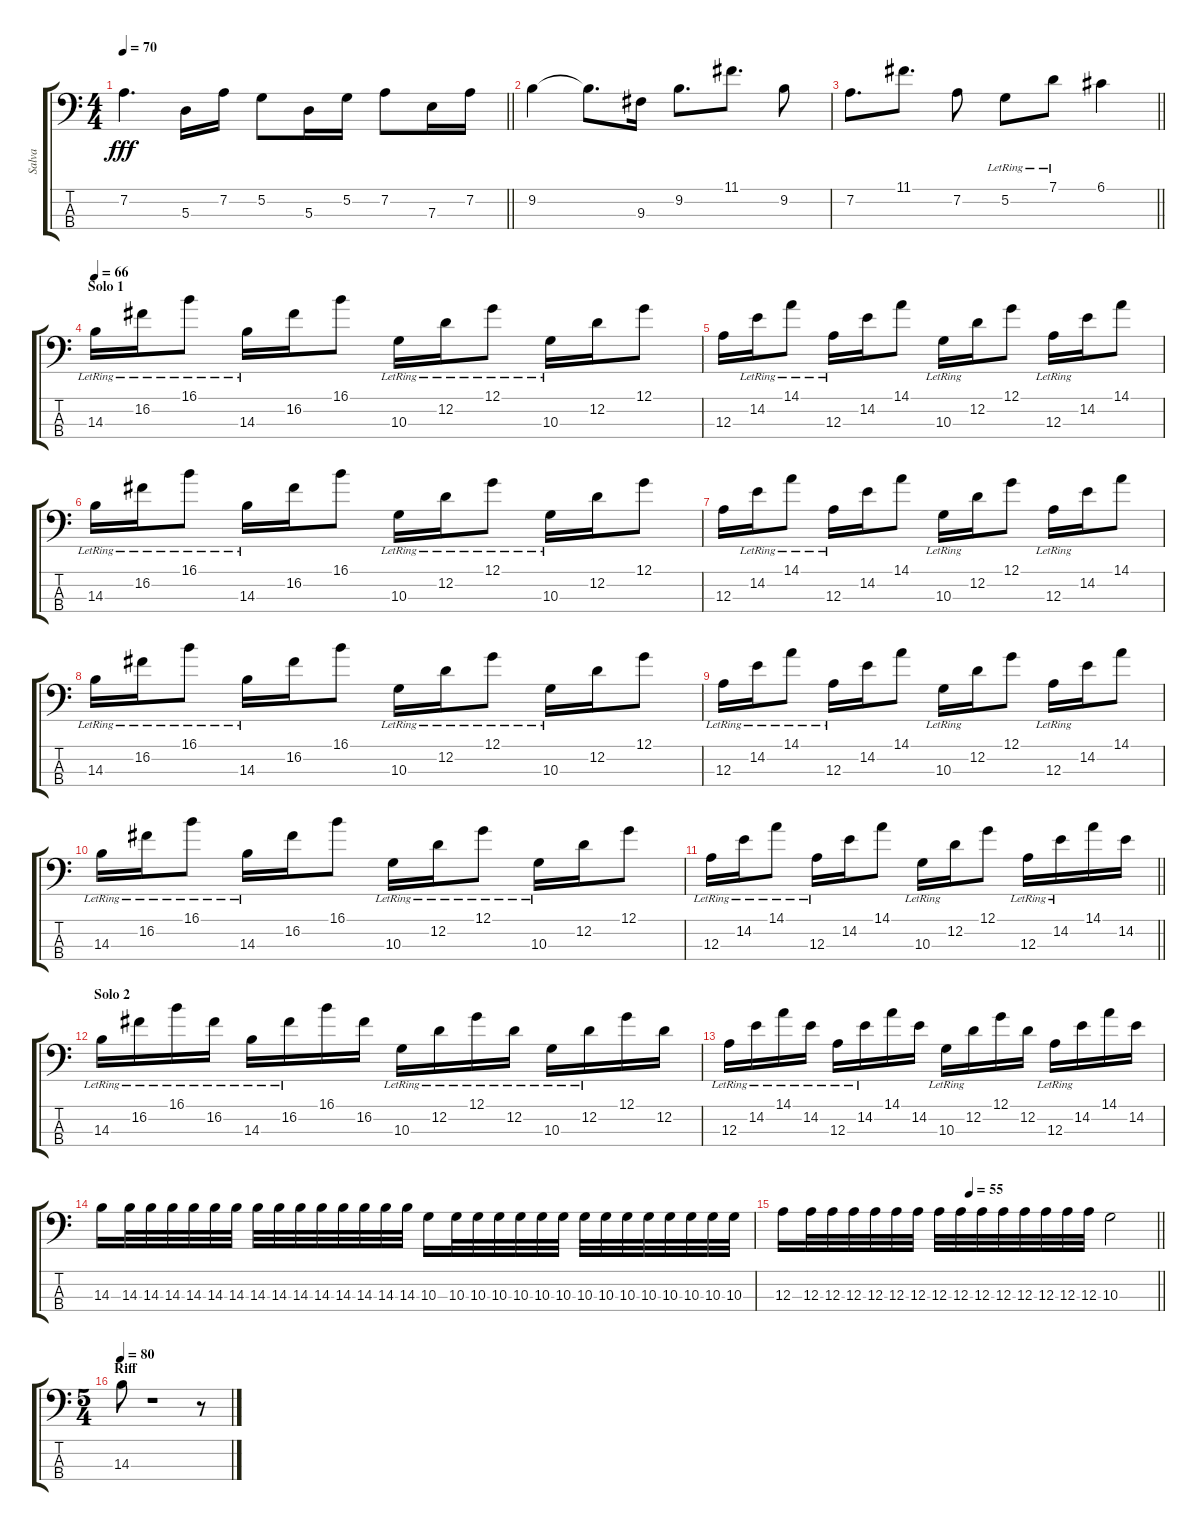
\track ("Salva" "Salva") {instrument electricbassfinger}
\staff {score tabs}
\tuning (G2 D2 A1 E1) {hide}
\ts (4 4)
\tempo 70
\clef f4
\barLineRight lightlight
\ks c
7.2.4{d dy fff} 5.3.16 7.2.16 5.2.8 5.3.16 5.2.16 7.2.8 7.3.16 7.2.16 |
9.2.4 9.2{t}.8{d} 9.3.16 9.2.8{d} 11.1.8{d} 9.2.8 |
\barLineRight lightlight
7.2.8{d} 11.1.8{d} 7.2.8 5.2{lr}.8 7.1{lr}.8 6.1.4 |
\section ("" "Solo 1")
\tempo 66
14.3{lr}.16 16.2{lr}.16 16.1{lr}.8 14.3{lr}.16 16.2.16 16.1.8 10.3{lr}.16 12.2{lr}.16 12.1{lr}.8 10.3{lr}.16 12.2.16 12.1.8 |
12.3.16 14.2{lr}.16 14.1{lr}.8 12.3{lr}.16 14.2.16 14.1.8 10.3{lr}.16 12.2.16 12.1.8 12.3{lr}.16 14.2.16 14.1.8 |
14.3{lr}.16 16.2{lr}.16 16.1{lr}.8 14.3{lr}.16 16.2.16 16.1.8 10.3{lr}.16 12.2{lr}.16 12.1{lr}.8 10.3{lr}.16 12.2.16 12.1.8 |
12.3.16 14.2{lr}.16 14.1{lr}.8 12.3{lr}.16 14.2.16 14.1.8 10.3{lr}.16 12.2.16 12.1.8 12.3{lr}.16 14.2.16 14.1.8 |
14.3{lr}.16 16.2{lr}.16 16.1{lr}.8 14.3{lr}.16 16.2.16 16.1.8 10.3{lr}.16 12.2{lr}.16 12.1{lr}.8 10.3{lr}.16 12.2.16 12.1.8 |
12.3{lr}.16 14.2{lr}.16 14.1{lr}.8 12.3{lr}.16 14.2.16 14.1.8 10.3{lr}.16 12.2.16 12.1.8 12.3{lr}.16 14.2.16 14.1.8 |
14.3{lr}.16 16.2{lr}.16 16.1{lr}.8 14.3{lr}.16 16.2.16 16.1.8 10.3{lr}.16 12.2{lr}.16 12.1{lr}.8 10.3{lr}.16 12.2.16 12.1.8 |
\barLineRight lightlight
12.3{lr}.16 14.2{lr}.16 14.1{lr}.8 12.3{lr}.16 14.2.16 14.1.8 10.3{lr}.16 12.2.16 12.1.8 12.3{lr}.16 14.2{lr}.16 14.1.16 14.2.16 |
\section ("" "Solo 2")
14.3{lr}.16 16.2{lr}.16 16.1{lr}.16 16.2{lr}.16 14.3{lr}.16 16.2{lr}.16 16.1.16 16.2.16 10.3{lr}.16 12.2{lr}.16 12.1{lr}.16 12.2{lr}.16 10.3{lr}.16 12.2{lr}.16 12.1.16 12.2.16 |
12.3{lr}.16 14.2{lr}.16 14.1{lr}.16 14.2{lr}.16 12.3{lr}.16 14.2{lr}.16 14.1.16 14.2.16 10.3{lr}.16 12.2{lr}.16 12.1.16 12.2.16 12.3{lr}.16 14.2{lr}.16 14.1.16 14.2.16 |
14.3.16 14.3.32 14.3.32 14.3.32 14.3.32 14.3.32 14.3.32 14.3.32 14.3.32 14.3.32 14.3.32 14.3.32 14.3.32 14.3.32 14.3.32 10.3.16 10.3.32 10.3.32 10.3.32 10.3.32 10.3.32 10.3.32 10.3.32 10.3.32 10.3.32 10.3.32 10.3.32 10.3.32 10.3.32 10.3.32 |
\tempo (55 0.5)
\barLineRight lightlight
12.3.16 12.3.32 12.3.32 12.3.32 12.3.32 12.3.32 12.3.32 12.3.32 12.3.32 12.3.32 12.3.32 12.3.32 12.3.32 12.3.32 12.3.32 10.3.2 |
\ts (5 4)
\section ("" "Riff ")
\tempo 80
14.3.8 r.1 r.8
